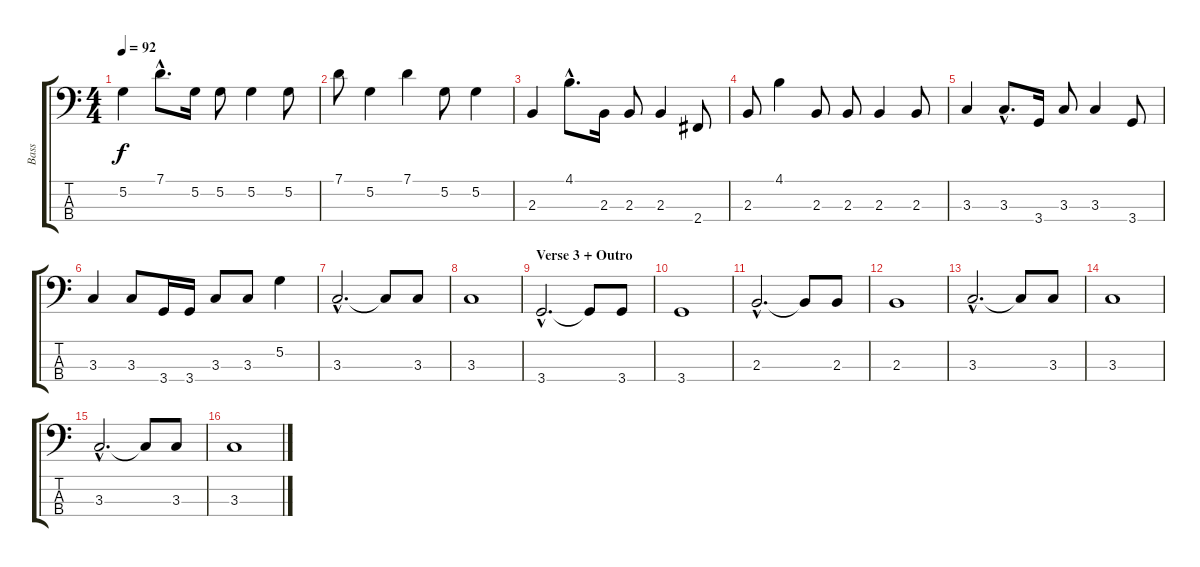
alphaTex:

\track ("Bass" "Bass") {instrument electricbassfinger}
\staff {score tabs}
\tuning (G2 D2 A1 E1) {hide}
\ts (4 4)
\tempo 92
\clef f4
\ks c
5.2.4{dy f} 7.1{hac}.8{d} 5.2.16 5.2.8 5.2.4 5.2.8 |
7.1.8 5.2.4 7.1.4 5.2.8 5.2.4 |
2.3.4 4.1{hac}.8{d} 2.3.16 2.3.8 2.3.4 2.4.8 |
2.3.8 4.1.4 2.3.8 2.3.8 2.3.4 2.3.8 |
3.3.4 3.3{hac}.8{d} 3.4.16 3.3.8 3.3.4 3.4.8 |
3.3.4 3.3.8 3.4.16 3.4.16 3.3.8 3.3.8 5.2.4 |
3.3{hac}.2{d} 3.3{t}.8 3.3.8 |
3.3.1 |
\section ("" "Verse 3 + Outro")
3.4{hac}.2{d volume 9} 3.4{t}.8 3.4.8 |
3.4.1 |
2.3{hac}.2{d} 2.3{t}.8 2.3.8 |
2.3.1 |
3.3{hac}.2{d} 3.3{t}.8 3.3.8 |
3.3.1 |
3.3{hac}.2{d} 3.3{t}.8 3.3.8 |
3.3.1
